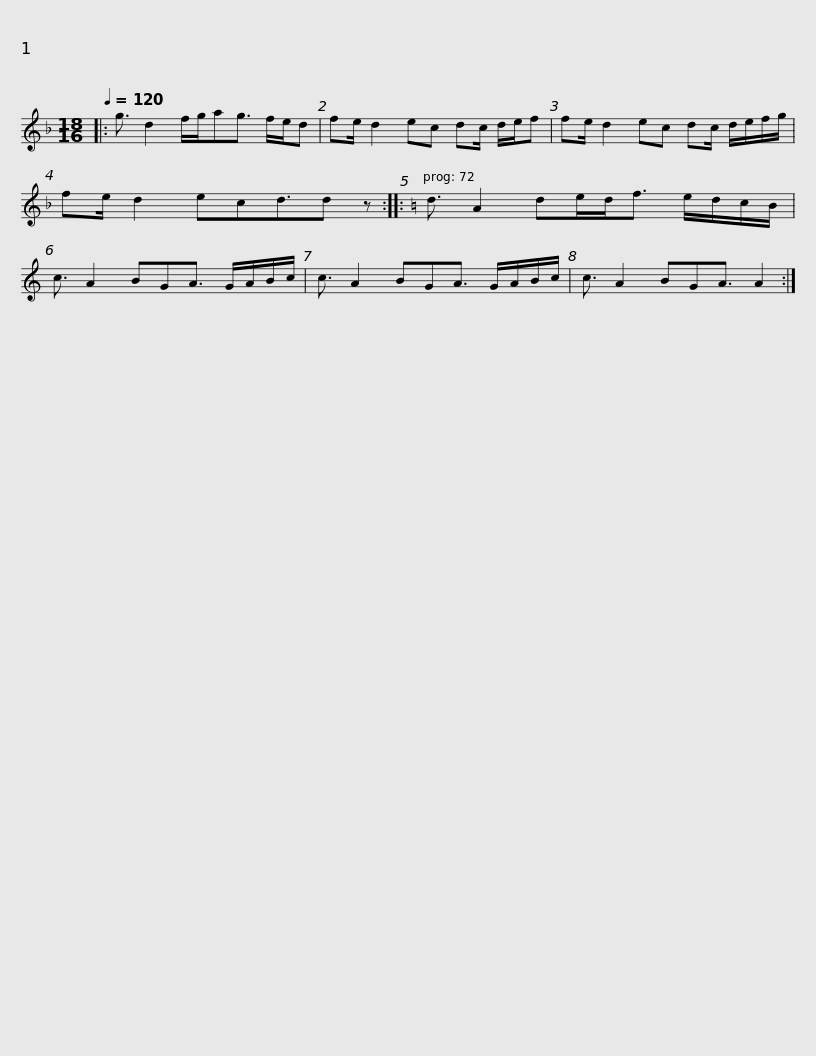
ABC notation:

X:1
L:1/8
Q:1/4=120
M:18/16
I:linebreak $
K:Dmin
V:1 treble
V:1
|: g3/2 d2 f/g/ag3/2 f/e/d | fe/ d2 ec dc/ d/e/f | fe/ d2 ec dc/ d/e/f/g/ | fe/ d2 ecd3/2d z ::$[K:Amin] d3/2 A2 de/d<f e/d/c/B/ | %5
 c3/2 A2 BGA3/2 G/A/B/c/ | c3/2 A2 BGA3/2 G/A/B/c/ | c3/2 A2 BGA3/2 A2 :| %8
